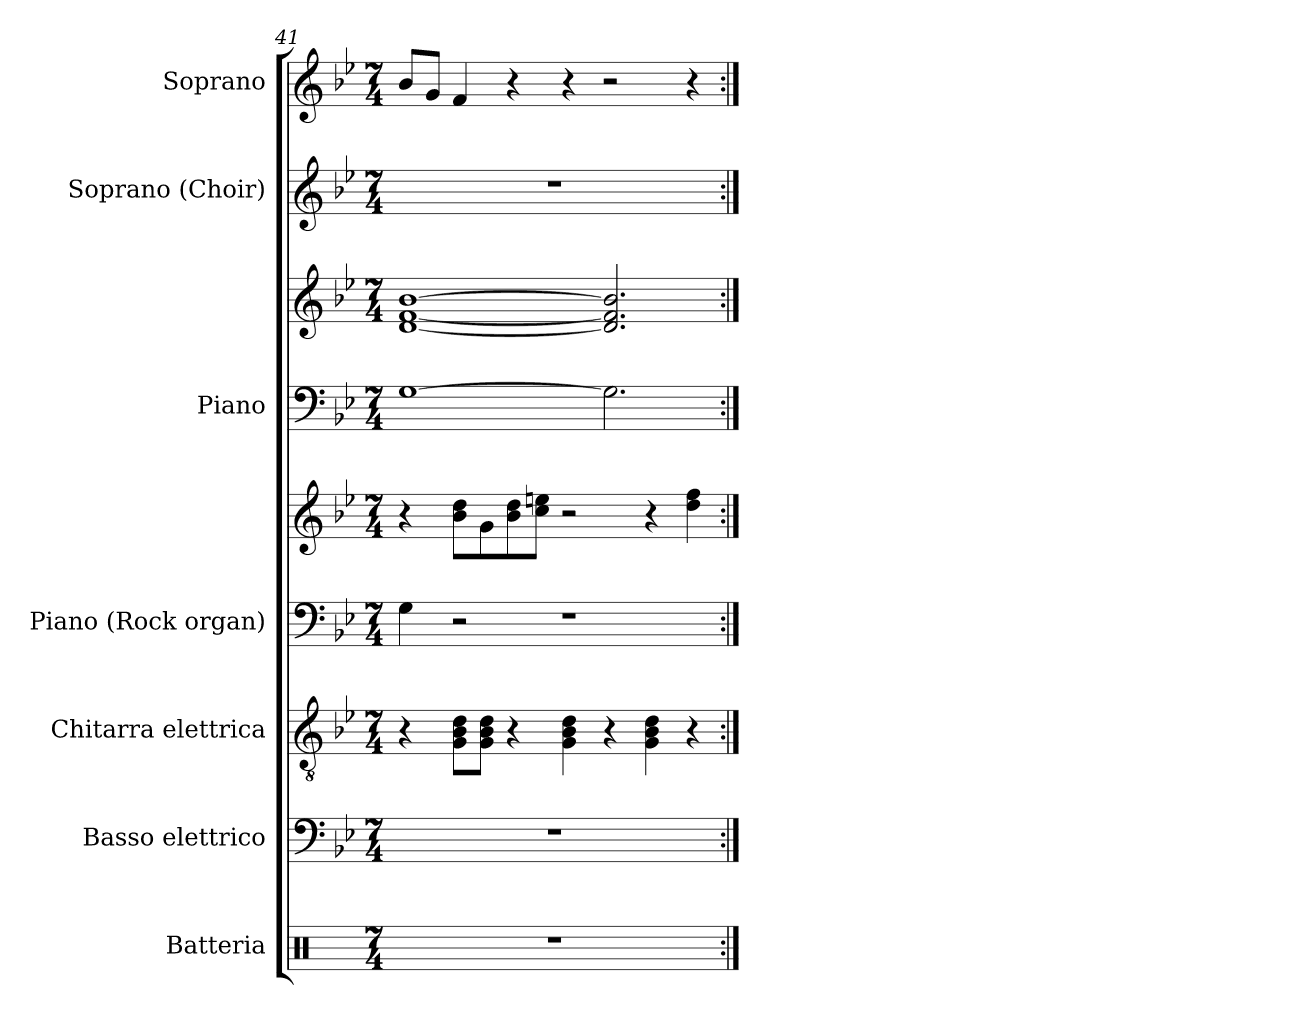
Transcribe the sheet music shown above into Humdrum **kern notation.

**kern	**kern	**kern	**kern	**kern	**kern	**kern	**kern	**kern
*part7	*part6	*part5	*part4	*part4	*part3	*part3	*part2	*part1
*staff9	*staff8	*staff7	*staff6	*staff5	*staff4	*staff3	*staff2	*staff1
*I"Batteria	*I"Basso elettrico	*I"Chitarra elettrica	*I"Piano (Rock organ)	*	*I"Piano	*	*I"Soprano (Choir)	*I"Soprano
*I'Batt.	*I'B. el.	*I'Chit. el.	*	*	*	*	*I'S.	*I'S.
!!LO:PB:g=z
*clefX	*clefF4	*clefGv2	*clefF4	*clefG2	*clefF4	*clefG2	*clefG2	*clefG2
*	*ITrd7c12	*	*	*	*	*	*	*
*k[]	*k[b-e-]	*k[b-e-]	*k[b-e-]	*k[b-e-]	*k[b-e-]	*k[b-e-]	*k[b-e-]	*k[b-e-]
*M7/4	*M7/4	*M7/4	*M7/4	*M7/4	*M7/4	*M7/4	*M7/4	*M7/4
=41	=41	=41	=41	=41	=41	=41	=41	=41
1..r	1..r	4r	4G\	4r	[1G	[1d [1f [1b-	1..r	8b-/L
.	.	.	.	.	.	.	.	8g/J
.	.	8G\ 8B-\ 8d\L	2r	8b-\ 8dd\L	.	.	.	4f/
.	.	8G\ 8B-\ 8d\J	.	8g\	.	.	.	.
.	.	4r	.	8b-\ 8dd\	.	.	.	4r
.	.	.	.	8cc\ 8een\J	.	.	.	.
.	.	4G\ 4B-\ 4d\	1r	2r	.	.	.	4r
.	.	4r	.	.	2.G\]	2.d/] 2.f/] 2.b-/]	.	2r
.	.	4G\ 4B-\ 4d\	.	4r	.	.	.	.
.	.	4r	.	4dd\ 4ff\	.	.	.	4r
=:|!	=:|!	=:|!	=:|!	=:|!	=:|!	=:|!	=:|!	=:|!
*-	*-	*-	*-	*-	*-	*-	*-	*-
